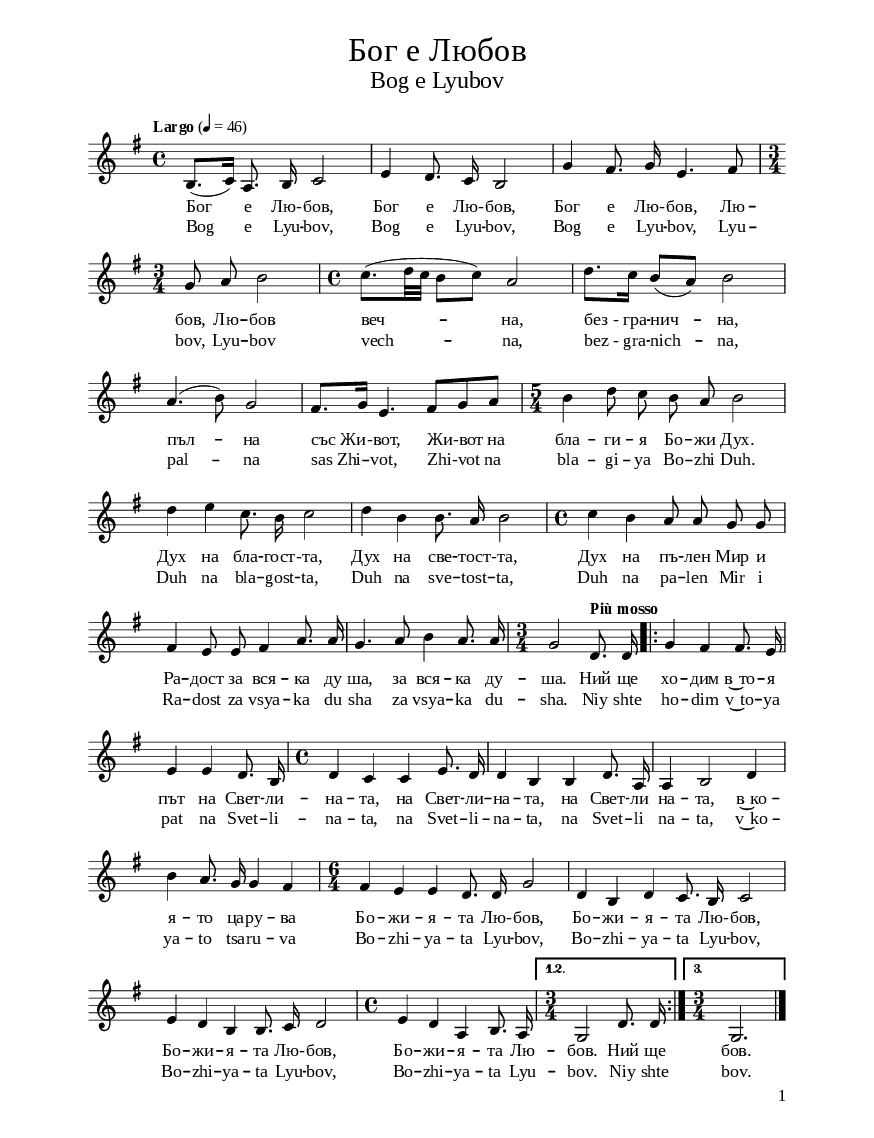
\version "2.24.0"

% include paper part and global functions
\include "include/globals.ily"

\bookpart {
  \include "include/bookpart-paper.ily"
  \score {
    \include "include/score-layout.ily"

    \new Voice \relative c' {
      \clef treble
      \key g \major
      \time 4/4
      \tempoFunc "Largo" 4 "46"

      \autoBeamOff

      b8. [(c16)] a8. b16 c2 |
      e4 d8. c16 b2 |
      g'4 fis8. g16 e4. fis8 | \break

      \time 3/4 g8 a8 b2 |
      \time 4/4 c8. [(d32 c32] b8 [c8]) a2 |
      d8. [c16] b8 [(a8)] b2 | \break

      a4. (b8) g2 |
      fis8. [g16] e4. fis8 [g8 a8] |
      \time 5/4 b4 d8 c8 b8 a8 b2 | \break

      d4 e4 c8. b16 c2 |
      d4 b4 b8. a16 b2 |
      \time 4/4 c4 b4 a8 a8 g8 g8 | \break

      fis4 e8 e8 fis4 a8. a16 |
      g4. a8 b4 a8. a16 |
      \time 3/4 g2 \tempo "Più mosso"  d8. d16 |
      \repeat volta 3 {
        g4 fis4 fis8. e16 | \break

        e4 e4 d8. b16 |
        \time 4/4 d4 c4 c4 e8. d16 |
        d4 b4 b4 d8. a16 |
        a4 b2 d4 | \break

        b'4 a8. g16 g4 fis4 |
        \time 6/4 fis4 e4 e4 d8. d16 g2 |
        d4 b4 d4 c8. b16 c2 | \break

        e4 d4 b4 b8. c16 d2 |
        \time 4/4 e4 d4 a4 b8. a16 |
      } % repeat
      \alternative {
        { \time 3/4 g2 d'8. d16 }
        { \time 3/4 g,2.  \bar "|." }
      }
    }

    \addlyrics {
      Бог е "Лю-" -- бов, | Бог е "Лю-" -- бов, | Бог е "Лю-" -- бов, Лю -- |
      бов, Лю -- бов  | веч -- на, | "без - гра" -- нич -- на, |
      пъл -- на | със_Жи -- "-вот," "Жи-вот на" | бла -- ги -- я Бо -- жи  Дух.
      Дух на бла -- гост -- "-та," | Дух на све -- тост -- "-та," | Дух на пъ -- лен Мир и |
      Ра -- дост за вся -- ка ду | ша, за вся -- ка ду -- | ша. Ний щe | хо -- дим в~то -- я |
      път  на Свет -- ли -- | на -- та, на Свет -- ли -- | на -- та, на Свет -- ли | на -- та, в~ко -- |
      я -- то ца -- ру -- ва | Бо -- жи -- я -- та "Лю-" -- бов, | Бо -- жи -- я -- та "Лю-" -- бов, |
      Бо -- жи -- я -- та "Лю-" -- бов, | Бо -- жи -- я -- та Лю -- | бов. Ний ще | бов.}
      \addlyrics {
        Bog e Lyu -- bov, | Bog e Lyu -- bov, | Bog e Lyu -- bov, Lyu -- |
        bov, Lyu -- bov  | vech -- na, | "bez - gra" -- nich -- na, |
        pal -- na | sas_Zhi -- vot, "Zhi-vot na" | bla -- gi -- ya Bo -- zhi  Duh. |
        Duh na bla -- gost -- ta, | Duh na sve -- tost -- ta, | Duh na pa -- len Mir i |
        Ra -- dost za vsya -- ka du | sha za vsya -- ka du -- | sha. Niy shte | ho -- dim v~to -- ya |
        pat  na Svet -- li -- | na -- ta, na Svet -- li -- | na -- ta, na Svet -- li | na -- ta, v~ko -- |
        ya -- to tsa -- ru -- va | Bo -- zhi -- ya -- ta Lyu -- bov, | Bo -- zhi -- ya -- ta Lyu -- bov, |
        Bo -- zhi -- ya -- ta Lyu -- bov, | Bo -- zhi -- ya -- ta Lyu -- | bov. Niy shte | bov.}
        \header {
          title = \titleFunc "Бог е Любов" "Bog e Lyubov"
        }

        \midi{}

      } % score
      %\markup \empty-t


      % include foreign translation(s) of the song
      \version "2.24.0"

\markup \fill-line { \fontsize #deTitleFontSize "Gott ist Liebe" }
\markup \null
\markup \null
\markup \fontsize #deCoupletFontSize {
  \hspace #10
  \override #`(baseline-skip . ,deCoupletBaselineSkip)

  \column {

    \line { " "  Gott ist Liebe, Gott ist Liebe, }

    \line { " " Gott ist Liebe, Liebe,}

    \line { " " ewige, grenzenlose Liebe, }

    \line { " " voll mit Leben, }

    \line { " " das Leben des gütigen Geist Gottes. }

    \line { " " Der Geist der Güte, }

    \line { " " der Geist der Heiligkeit,}

    \line { " " der Geist des vollen Friedens und der Freude für jede Seele.}

    \line { " " Wir werden auf diesem Weg des Lichtes gehen, (3)  }
    \line { " " in welchem die göttliche Liebe herrscht. (3)}



  }


}


    } % bookpart
